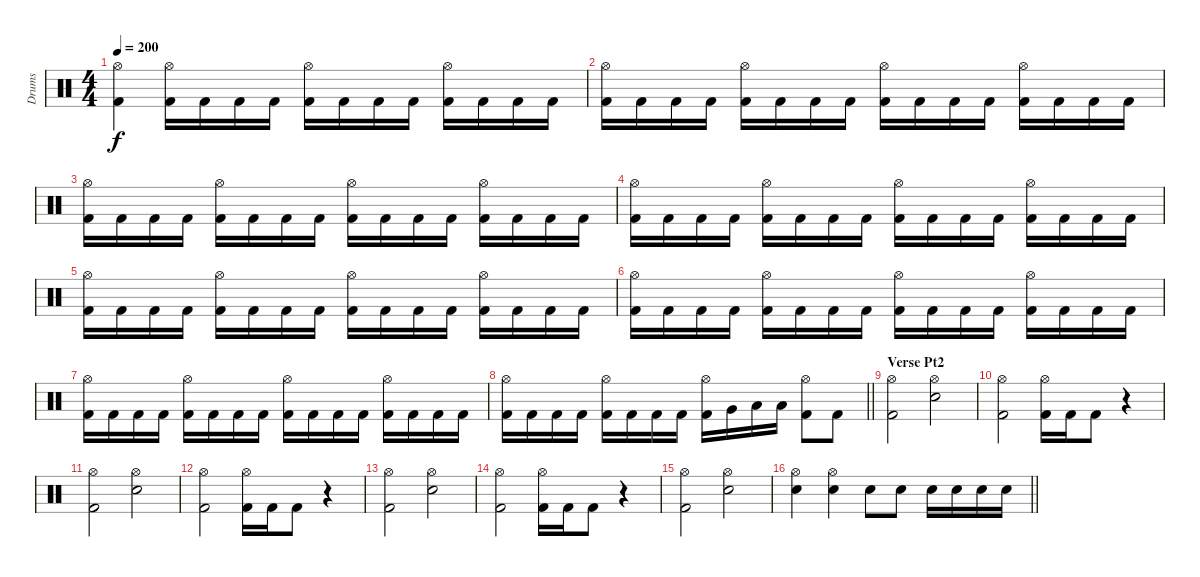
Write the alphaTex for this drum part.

\track ("Drums" "Drums") {instrument percussion}
\staff {score}
\articulation defaults
\ts (4 4)
\tempo 200
\clef neutral
\ks c
("Hi-Hat (open)" "Kick (hit) 2").4{dy f} ("Hi-Hat (open)" "Kick (hit) 2").16 "Kick (hit) 2".16 "Kick (hit) 2".16 "Kick (hit) 2".16 ("Hi-Hat (open)" "Kick (hit) 2").16 "Kick (hit) 2".16 "Kick (hit) 2".16 "Kick (hit) 2".16 ("Hi-Hat (open)" "Kick (hit) 2").16 "Kick (hit) 2".16 "Kick (hit) 2".16 "Kick (hit) 2".16 |
("Hi-Hat (open)" "Kick (hit) 2").16 "Kick (hit) 2".16 "Kick (hit) 2".16 "Kick (hit) 2".16 ("Hi-Hat (open)" "Kick (hit) 2").16 "Kick (hit) 2".16 "Kick (hit) 2".16 "Kick (hit) 2".16 ("Hi-Hat (open)" "Kick (hit) 2").16 "Kick (hit) 2".16 "Kick (hit) 2".16 "Kick (hit) 2".16 ("Hi-Hat (open)" "Kick (hit) 2").16 "Kick (hit) 2".16 "Kick (hit) 2".16 "Kick (hit) 2".16 |
("Hi-Hat (open)" "Kick (hit) 2").16 "Kick (hit) 2".16 "Kick (hit) 2".16 "Kick (hit) 2".16 ("Hi-Hat (open)" "Kick (hit) 2").16 "Kick (hit) 2".16 "Kick (hit) 2".16 "Kick (hit) 2".16 ("Hi-Hat (open)" "Kick (hit) 2").16 "Kick (hit) 2".16 "Kick (hit) 2".16 "Kick (hit) 2".16 ("Hi-Hat (open)" "Kick (hit) 2").16 "Kick (hit) 2".16 "Kick (hit) 2".16 "Kick (hit) 2".16 |
("Hi-Hat (open)" "Kick (hit) 2").16 "Kick (hit) 2".16 "Kick (hit) 2".16 "Kick (hit) 2".16 ("Hi-Hat (open)" "Kick (hit) 2").16 "Kick (hit) 2".16 "Kick (hit) 2".16 "Kick (hit) 2".16 ("Hi-Hat (open)" "Kick (hit) 2").16 "Kick (hit) 2".16 "Kick (hit) 2".16 "Kick (hit) 2".16 ("Hi-Hat (open)" "Kick (hit) 2").16 "Kick (hit) 2".16 "Kick (hit) 2".16 "Kick (hit) 2".16 |
("Hi-Hat (open)" "Kick (hit) 2").16 "Kick (hit) 2".16 "Kick (hit) 2".16 "Kick (hit) 2".16 ("Hi-Hat (open)" "Kick (hit) 2").16 "Kick (hit) 2".16 "Kick (hit) 2".16 "Kick (hit) 2".16 ("Hi-Hat (open)" "Kick (hit) 2").16 "Kick (hit) 2".16 "Kick (hit) 2".16 "Kick (hit) 2".16 ("Hi-Hat (open)" "Kick (hit) 2").16 "Kick (hit) 2".16 "Kick (hit) 2".16 "Kick (hit) 2".16 |
("Hi-Hat (open)" "Kick (hit) 2").16 "Kick (hit) 2".16 "Kick (hit) 2".16 "Kick (hit) 2".16 ("Hi-Hat (open)" "Kick (hit) 2").16 "Kick (hit) 2".16 "Kick (hit) 2".16 "Kick (hit) 2".16 ("Hi-Hat (open)" "Kick (hit) 2").16 "Kick (hit) 2".16 "Kick (hit) 2".16 "Kick (hit) 2".16 ("Hi-Hat (open)" "Kick (hit) 2").16 "Kick (hit) 2".16 "Kick (hit) 2".16 "Kick (hit) 2".16 |
("Hi-Hat (open)" "Kick (hit) 2").16 "Kick (hit) 2".16 "Kick (hit) 2".16 "Kick (hit) 2".16 ("Hi-Hat (open)" "Kick (hit) 2").16 "Kick (hit) 2".16 "Kick (hit) 2".16 "Kick (hit) 2".16 ("Hi-Hat (open)" "Kick (hit) 2").16 "Kick (hit) 2".16 "Kick (hit) 2".16 "Kick (hit) 2".16 ("Hi-Hat (open)" "Kick (hit) 2").16 "Kick (hit) 2".16 "Kick (hit) 2".16 "Kick (hit) 2".16 |
\barLineRight lightlight
("Hi-Hat (open)" "Kick (hit) 2").16 "Kick (hit) 2".16 "Kick (hit) 2".16 "Kick (hit) 2".16 ("Hi-Hat (open)" "Kick (hit) 2").16 "Kick (hit) 2".16 "Kick (hit) 2".16 "Kick (hit) 2".16 ("Hi-Hat (open)" "Kick (hit) 2").16 "Very Low Tom (hit)".16 "Low Floor Tom (hit)".16 "Low Floor Tom (hit)".16 ("Hi-Hat (open)" "Kick (hit) 2").8 "Kick (hit) 2".8 |
\section ("" "Verse Pt2")
("Hi-Hat (open)" "Kick (hit) 2").2 ("Hi-Hat (open)" "Electric Snare (hit)").2 |
("Hi-Hat (open)" "Kick (hit) 2").2 ("Hi-Hat (open)" "Kick (hit) 2").16 "Kick (hit) 2".16 "Kick (hit) 2".8 r.4 |
("Hi-Hat (open)" "Kick (hit) 2").2 ("Hi-Hat (open)" "Electric Snare (hit)").2 |
("Hi-Hat (open)" "Kick (hit) 2").2 ("Hi-Hat (open)" "Kick (hit) 2").16 "Kick (hit) 2".16 "Kick (hit) 2".8 r.4 |
("Hi-Hat (open)" "Kick (hit) 2").2 ("Hi-Hat (open)" "Electric Snare (hit)").2 |
("Hi-Hat (open)" "Kick (hit) 2").2 ("Hi-Hat (open)" "Kick (hit) 2").16 "Kick (hit) 2".16 "Kick (hit) 2".8 r.4 |
("Hi-Hat (open)" "Kick (hit) 2").2 ("Hi-Hat (open)" "Electric Snare (hit)").2 |
\barLineRight lightlight
("Hi-Hat (open)" "Electric Snare (hit)").4 ("Hi-Hat (open)" "Electric Snare (hit)").4 "Electric Snare (hit)".8 "Electric Snare (hit)".8 "Electric Snare (hit)".16 "Electric Snare (hit)".16 "Electric Snare (hit)".16 "Electric Snare (hit)".16
